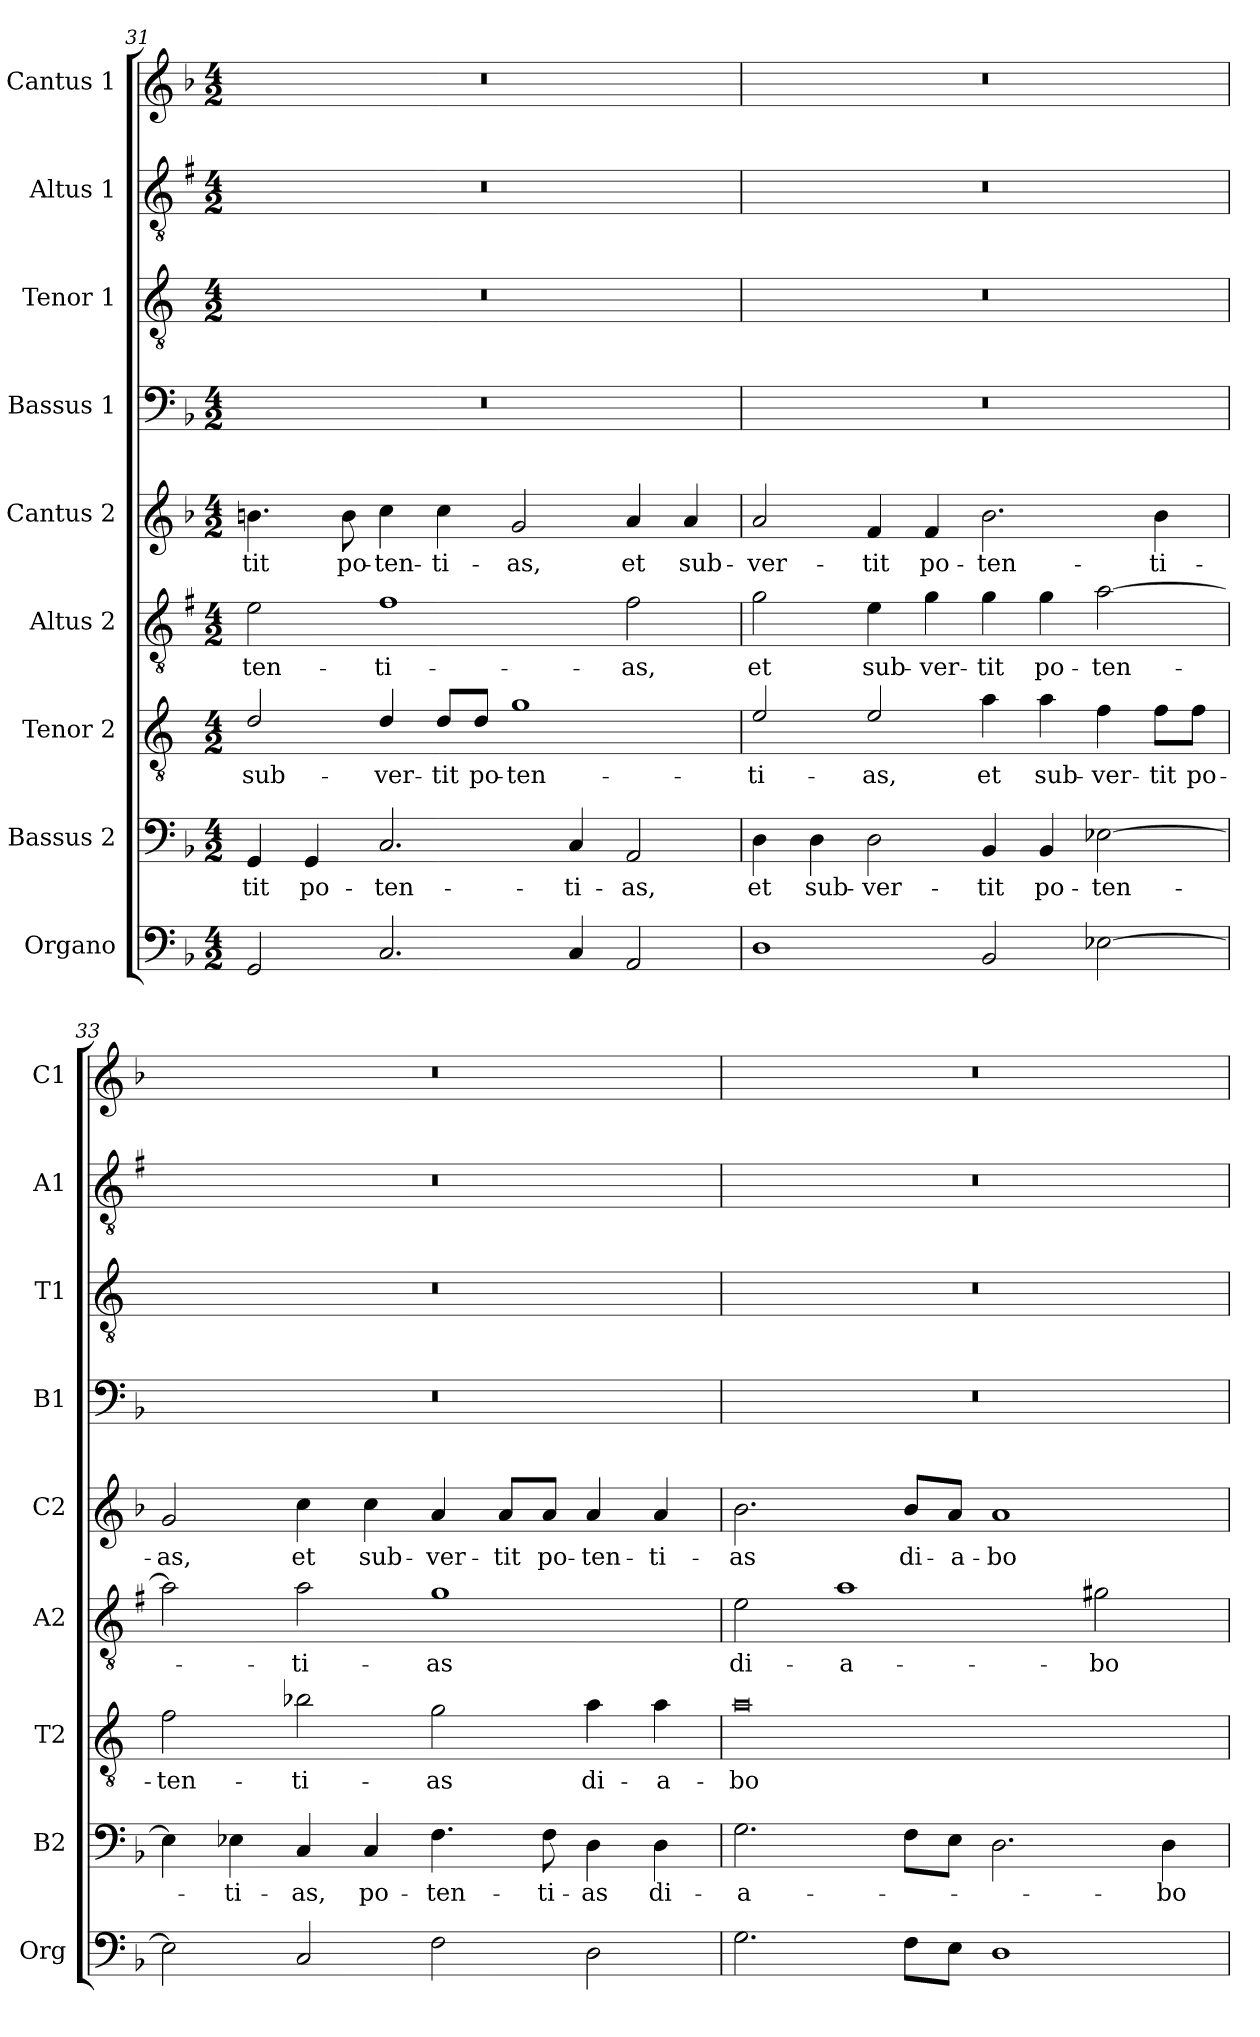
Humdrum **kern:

**kern	**kern	**text	**kern	**text	**kern	**text	**kern	**text	**kern	**kern	**kern	**kern
*part9	*part8	*part8	*part7	*part7	*part6	*part6	*part5	*part5	*part4	*part3	*part2	*part1
*staff9	*staff8	*staff8	*staff7	*staff7	*staff6	*staff6	*staff5	*staff5	*staff4	*staff3	*staff2	*staff1
*I"Organo	*I"Bassus 2	*	*I"Tenor 2	*	*I"Altus 2	*	*I"Cantus 2	*	*I"Bassus 1	*I"Tenor 1	*I"Altus 1	*I"Cantus 1
*I'Org	*I'B2	*	*I'T2	*	*I'A2	*	*I'C2	*	*I'B1	*I'T1	*I'A1	*I'C1
!!LO:LB:g=z
*clefF4	*clefF4	*	*clefGv2	*	*clefGv2	*	*clefG2	*	*clefF4	*clefGv2	*clefGv2	*clefG2
*	*	*	*ITrd4c7	*	*ITrd1c2	*	*	*	*	*ITrd4c7	*ITrd1c2	*
*k[b-]	*k[b-]	*	*k[b-]	*	*k[b-]	*	*k[b-]	*	*k[b-]	*k[b-]	*k[b-]	*k[b-]
*F:	*F:	*	*F:	*	*F:	*	*F:	*	*F:	*F:	*F:	*F:
*M4/2	*M4/2	*	*M4/2	*	*M4/2	*	*M4/2	*	*M4/2	*M4/2	*M4/2	*M4/2
=31	=31	=31	=31	=31	=31	=31	=31	=31	=31	=31	=31	=31
!	!	!LO:LY:b	!	!LO:LY:b	!	!LO:LY:b	!	!LO:LY:b	!	!	!	!
2GG/	4GG/	-tit	2G/	sub-	2d\	-ten-	4.bn\	-tit	0r	0r	0r	0r
!	!	!LO:LY:b	!	!	!	!	!	!	!	!	!	!
.	4GG/	po-	.	.	.	.	.	.	.	.	.	.
!	!	!	!	!	!	!	!	!LO:LY:b	!	!	!	!
.	.	.	.	.	.	.	8b\	po-	.	.	.	.
!	!	!LO:LY:b	!	!LO:LY:b	!	!LO:LY:b	!	!LO:LY:b	!	!	!	!
2.C/	2.C/	-ten-	4G/	-ver-	1e	-ti-	4cc\	-ten-	.	.	.	.
!	!	!	!	!LO:LY:b	!	!	!	!LO:LY:b	!	!	!	!
.	.	.	8G/L	-tit	.	.	4cc\	-ti-	.	.	.	.
!	!	!	!	!LO:LY:b	!	!	!	!	!	!	!	!
.	.	.	8G/J	po-	.	.	.	.	.	.	.	.
!	!	!	!	!LO:LY:b	!	!	!	!LO:LY:b	!	!	!	!
.	.	.	1c	-ten-	.	.	2g/	-as,	.	.	.	.
!	!	!LO:LY:b	!	!	!	!	!	!	!	!	!	!
4C/	4C/	-ti-	.	.	.	.	.	.	.	.	.	.
!	!	!LO:LY:b	!	!	!	!LO:LY:b	!	!LO:LY:b	!	!	!	!
2AA/	2AA/	-as,	.	.	2e\	-as,	4a/	et	.	.	.	.
!	!	!	!	!	!	!	!	!LO:LY:b	!	!	!	!
.	.	.	.	.	.	.	4a/	sub-	.	.	.	.
=32	=32	=32	=32	=32	=32	=32	=32	=32	=32	=32	=32	=32
!	!	!LO:LY:b	!	!LO:LY:b	!	!LO:LY:b	!	!LO:LY:b	!	!	!	!
1D	4D\	et	2A/	-ti-	2f\	et	2a/	-ver-	0r	0r	0r	0r
!	!	!LO:LY:b	!	!	!	!	!	!	!	!	!	!
.	4D\	sub-	.	.	.	.	.	.	.	.	.	.
!	!	!LO:LY:b	!	!LO:LY:b	!	!LO:LY:b	!	!LO:LY:b	!	!	!	!
.	2D\	-ver-	2A/	-as,	4d\	sub-	4f/	-tit	.	.	.	.
!	!	!	!	!	!	!LO:LY:b	!	!LO:LY:b	!	!	!	!
.	.	.	.	.	4f\	-ver-	4f/	po-	.	.	.	.
!	!	!LO:LY:b	!	!LO:LY:b	!	!LO:LY:b	!	!LO:LY:b	!	!	!	!
2BB-/	4BB-/	-tit	4d\	et	4f\	-tit	2.b-\	-ten-	.	.	.	.
!	!	!LO:LY:b	!	!LO:LY:b	!	!LO:LY:b	!	!	!	!	!	!
.	4BB-/	po-	4d\	sub-	4f\	po-	.	.	.	.	.	.
!	!	!LO:LY:b	!	!LO:LY:b	!	!LO:LY:b	!	!	!	!	!	!
[2E-X\	[2E-X\	-ten-	4B-\	-ver-	[2g\	-ten-	.	.	.	.	.	.
!	!	!	!	!LO:LY:b	!	!	!	!LO:LY:b	!	!	!	!
.	.	.	8B-\L	-tit	.	.	4b-\	-ti-	.	.	.	.
!	!	!	!	!LO:LY:b	!	!	!	!	!	!	!	!
.	.	.	8B-\J	po-	.	.	.	.	.	.	.	.
=33	=33	=33	=33	=33	=33	=33	=33	=33	=33	=33	=33	=33
!	!	!	!	!LO:LY:b	!	!	!	!LO:LY:b	!	!	!	!
2E-\]	4E-\]	.	2B-\	-ten-	2g\]	.	2g/	-as,	0r	0r	0r	0r
!	!	!LO:LY:b	!	!	!	!	!	!	!	!	!	!
.	4E-X\	-ti-	.	.	.	.	.	.	.	.	.	.
!	!	!LO:LY:b	!	!LO:LY:b	!	!LO:LY:b	!	!LO:LY:b	!	!	!	!
2C/	4C/	-as,	2e-X\	-ti-	2g\	-ti-	4cc\	et	.	.	.	.
!	!	!LO:LY:b	!	!	!	!	!	!LO:LY:b	!	!	!	!
.	4C/	po-	.	.	.	.	4cc\	sub-	.	.	.	.
!	!	!LO:LY:b	!	!LO:LY:b	!	!LO:LY:b	!	!LO:LY:b	!	!	!	!
2F\	4.F\	-ten-	2c\	-as	1f	-as	4a/	-ver-	.	.	.	.
!	!	!	!	!	!	!	!	!LO:LY:b	!	!	!	!
.	.	.	.	.	.	.	8a/L	-tit	.	.	.	.
!	!	!LO:LY:b	!	!	!	!	!	!LO:LY:b	!	!	!	!
.	8F\	-ti-	.	.	.	.	8a/J	po-	.	.	.	.
!	!	!LO:LY:b	!	!LO:LY:b	!	!	!	!LO:LY:b	!	!	!	!
2D\	4D\	-as	4d\	di-	.	.	4a/	-ten-	.	.	.	.
!	!	!LO:LY:b	!	!LO:LY:b	!	!	!	!LO:LY:b	!	!	!	!
.	4D\	di-	4d\	-a-	.	.	4a/	-ti-	.	.	.	.
=34	=34	=34	=34	=34	=34	=34	=34	=34	=34	=34	=34	=34
!	!	!LO:LY:b	!	!LO:LY:b	!	!LO:LY:b	!	!LO:LY:b	!	!	!	!
2.G\	2.G\	-a-	0d	-bo-	2d\	di-	2.b-\	-as	0r	0r	0r	0r
!	!	!	!	!	!	!LO:LY:b	!	!	!	!	!	!
.	.	.	.	.	1g	-a-	.	.	.	.	.	.
!	!	!	!	!	!	!	!	!LO:LY:b	!	!	!	!
8F\L	8F\L	.	.	.	.	.	8b-/L	di-	.	.	.	.
!	!	!	!	!	!	!	!	!LO:LY:b	!	!	!	!
8E\J	8E\J	.	.	.	.	.	8a/J	-a-	.	.	.	.
!	!	!	!	!	!	!	!	!LO:LY:b	!	!	!	!
1D	2.D\	.	.	.	.	.	1a	-bo-	.	.	.	.
!	!	!	!	!	!	!LO:LY:b	!	!	!	!	!	!
.	.	.	.	.	2f#X\	-bo-	.	.	.	.	.	.
!	!	!LO:LY:b	!	!	!	!	!	!	!	!	!	!
.	4D\	-bo-	.	.	.	.	.	.	.	.	.	.
=	=	=	=	=	=	=	=	=	=	=	=	=
*-	*-	*-	*-	*-	*-	*-	*-	*-	*-	*-	*-	*-
